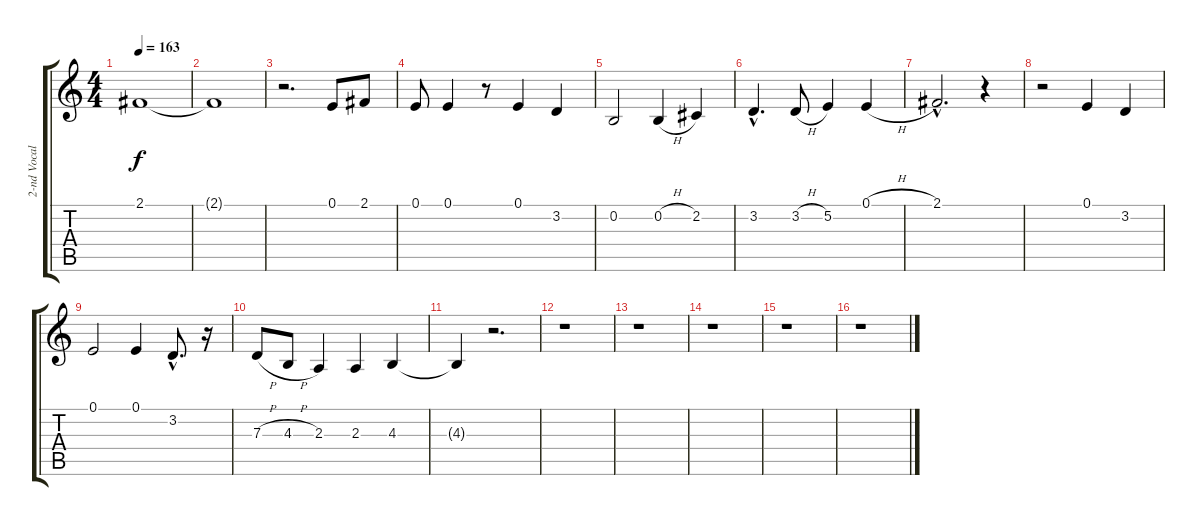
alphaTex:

\track ("2-nd Vocal" "2-nd Vocal") {instrument englishhorn}
\staff {score tabs}
\tuning (E4 B3 G3 D3 A2 E2) {hide}
\ts (4 4)
\tempo 163
\clef g2
\ks c
2.1{t}.1{dy f} |
2.1{t}.1 |
r.2{d} 0.1.8 2.1.8 |
0.1.8 0.1.4 r.8 0.1.4 3.2.4 |
0.2.2 0.2{h}.4 2.2.4 |
3.2{hac}.4{d} 3.2{h}.8 5.2.4 0.1{h}.4 |
2.1{hac}.2{d} r.4 |
r.2 0.1.4 3.2.4 |
0.1.2 0.1.4 3.2{hac}.8{d} r.16 |
7.3{h}.8 4.3{h}.8 2.3.4 2.3.4 4.3.4 |
4.3{t}.4 r.2{d} |
r.1 |
r.1 |
r.1 |
r.1 |
r.1
